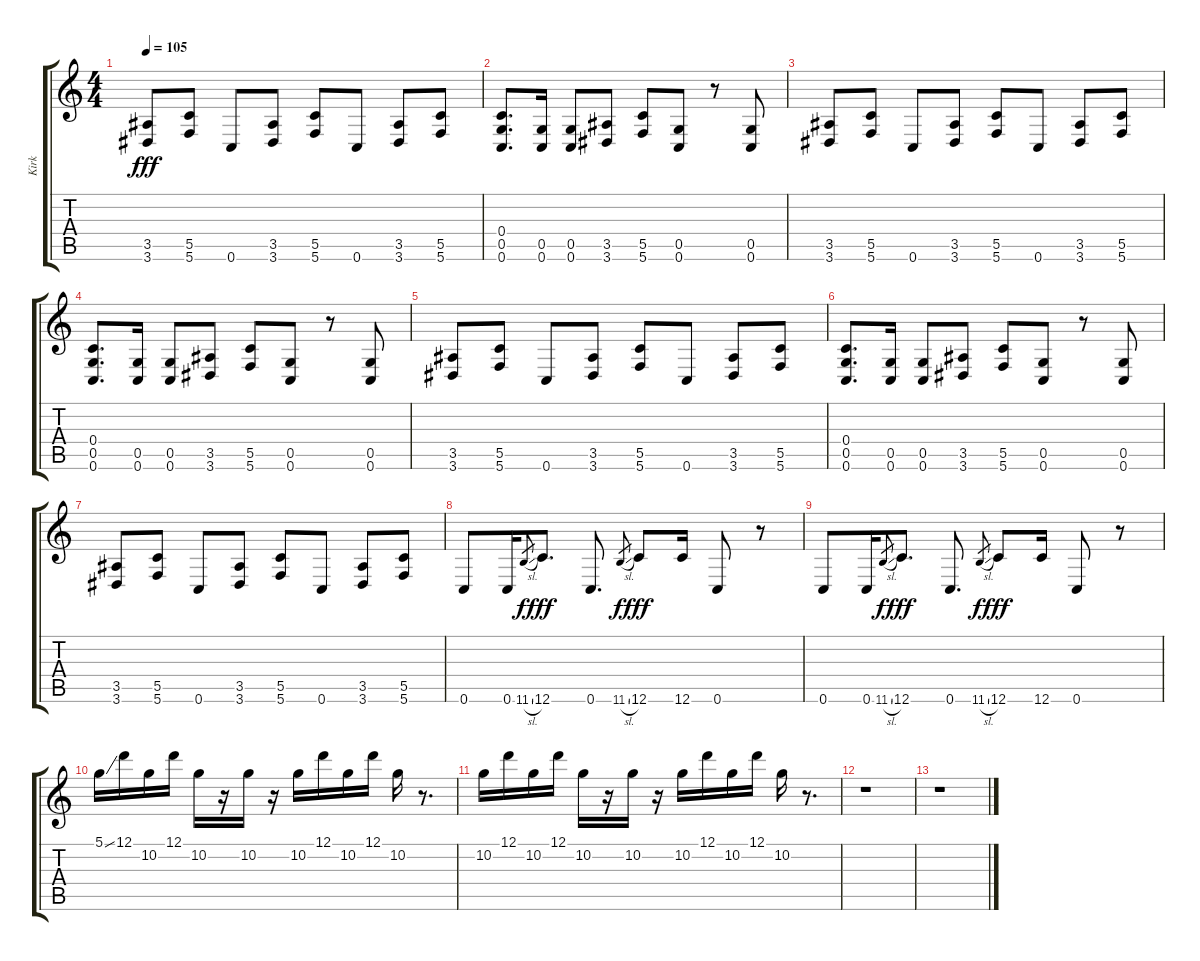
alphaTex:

\track ("Kirk" "Kirk") {instrument overdrivenguitar}
\staff {score tabs}
\tuning (D4 A3 F3 C3 G2 C2) {hide}
\ts (4 4)
\tempo 105
\clef g2
\ks c
(3.5 3.6).8{dy fff} (5.5 5.6).8 0.6.8 (3.5 3.6).8 (5.5 5.6).8 0.6.8 (3.5 3.6).8 (5.5 5.6).8 |
(0.4 0.5 0.6).8{d} (0.5 0.6).16 (0.5 0.6).8 (3.5 3.6).8 (5.5 5.6).8 (0.5 0.6).8 r.8 (0.5 0.6).8 |
(3.5 3.6).8 (5.5 5.6).8 0.6.8 (3.5 3.6).8 (5.5 5.6).8 0.6.8 (3.5 3.6).8 (5.5 5.6).8 |
(0.4 0.5 0.6).8{d} (0.5 0.6).16 (0.5 0.6).8 (3.5 3.6).8 (5.5 5.6).8 (0.5 0.6).8 r.8 (0.5 0.6).8 |
(3.5 3.6).8 (5.5 5.6).8 0.6.8 (3.5 3.6).8 (5.5 5.6).8 0.6.8 (3.5 3.6).8 (5.5 5.6).8 |
(0.4 0.5 0.6).8{d} (0.5 0.6).16 (0.5 0.6).8 (3.5 3.6).8 (5.5 5.6).8 (0.5 0.6).8 r.8 (0.5 0.6).8 |
(3.5 3.6).8 (5.5 5.6).8 0.6.8 (3.5 3.6).8 (5.5 5.6).8 0.6.8 (3.5 3.6).8 (5.5 5.6).8 |
0.6.8 0.6.16 11.6{sl}.8{gr dy f} 12.6.8{d dy fff} 0.6.8{d} 11.6{sl}.8{gr dy f} 12.6.8{dy fff} 12.6.16 0.6.8 r.8 |
0.6.8 0.6.16 11.6{sl}.8{gr dy f} 12.6.8{d dy fff} 0.6.8{d} 11.6{sl}.8{gr dy f} 12.6.8{dy fff} 12.6.16 0.6.8 r.8 |
5.1{ss}.16 12.1.16 10.2.16 12.1.16 10.2.16 r.16 10.2.16 r.16 10.2.16 12.1.16 10.2.16 12.1.16 10.2.16 r.8{d} |
10.2.16 12.1.16 10.2.16 12.1.16 10.2.16 r.16 10.2.16 r.16 10.2.16 12.1.16 10.2.16 12.1.16 10.2.16 r.8{d} |
r.1 |
r.1
